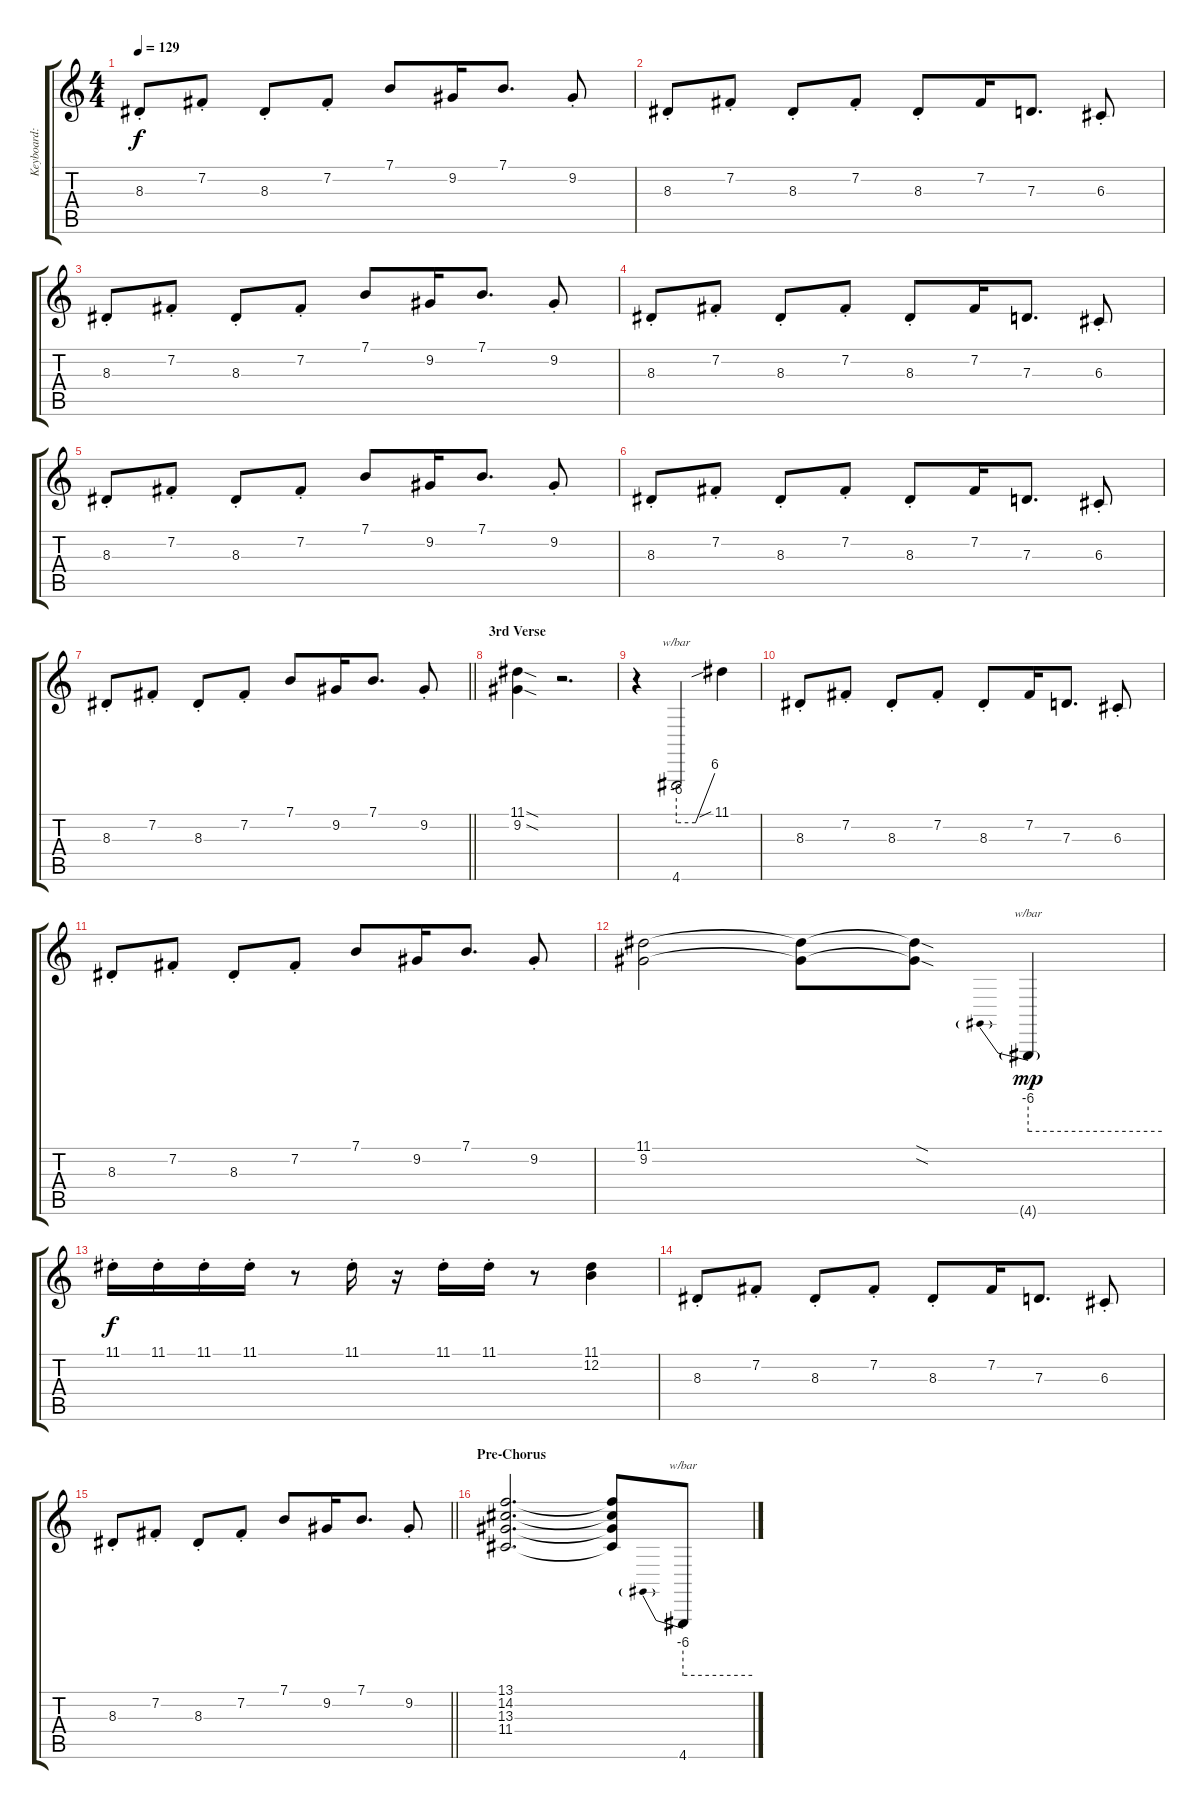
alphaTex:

\track ("Keyboard: Tsumugi Kotobuki" "Keyboard: ") {instrument lead2sawtooth}
\staff {score tabs}
\tuning (E4 B3 G3 D3 A2 E2) {hide}
\ts (4 4)
\tempo 129
\clef g2
\ks c
8.3{st}.8{dy f} 7.2{st}.8 8.3{st}.8 7.2{st}.8 7.1.8 9.2.16 7.1.8{d} 9.2{st}.8 |
8.3{st}.8 7.2{st}.8 8.3{st}.8 7.2{st}.8 8.3{st}.8 7.2.16 7.3.8{d} 6.3{st}.8 |
8.3{st}.8 7.2{st}.8 8.3{st}.8 7.2{st}.8 7.1.8 9.2.16 7.1.8{d} 9.2{st}.8 |
8.3{st}.8 7.2{st}.8 8.3{st}.8 7.2{st}.8 8.3{st}.8 7.2.16 7.3.8{d} 6.3{st}.8 |
8.3{st}.8 7.2{st}.8 8.3{st}.8 7.2{st}.8 7.1.8 9.2.16 7.1.8{d} 9.2{st}.8 |
8.3{st}.8 7.2{st}.8 8.3{st}.8 7.2{st}.8 8.3{st}.8 7.2.16 7.3.8{d} 6.3{st}.8 |
\barLineRight lightlight
8.3{st}.8 7.2{st}.8 8.3{st}.8 7.2{st}.8 7.1.8 9.2.16 7.1.8{d} 9.2{st}.8 |
\section ("" "3rd Verse")
(11.1{sod} 9.2{sod}).4 r.2{d} |
r.4 4.6.2{tbe (custom default 0 -24 30 -24 60 24)} 11.1{sib}.4 |
8.3{st}.8 7.2{st}.8 8.3{st}.8 7.2{st}.8 8.3{st}.8 7.2.16 7.3.8{d} 6.3{st}.8 |
8.3{st}.8 7.2{st}.8 8.3{st}.8 7.2{st}.8 7.1.8 9.2.16 7.1.8{d} 9.2{st}.8 |
(11.1 9.2).2 (11.1{t} 9.2{t}).8 (11.1{sod t} 9.2{sod t}).8 4.6{g}.4{tbe (predive default 0 -24 60 -24) dy mp} |
11.1{st}.16{dy f balance 0} 11.1{st}.16 11.1{st}.16 11.1{st}.16 r.8 11.1{st}.16 r.16 11.1{st}.16 11.1{st}.16 r.8 (11.1 12.2).4 |
8.3{st}.8{balance 8} 7.2{st}.8 8.3{st}.8 7.2{st}.8 8.3{st}.8 7.2.16 7.3.8{d} 6.3{st}.8 |
\barLineRight lightlight
8.3{st}.8 7.2{st}.8 8.3{st}.8 7.2{st}.8 7.1.8 9.2.16 7.1.8{d} 9.2{st}.8 |
\section ("" "Pre-Chorus")
(13.1 14.2 13.3 11.4).2{d} (13.1{t} 14.2{t} 13.3{t} 11.4{t}).8 4.6.8{tbe (predive default 0 -24 60 -24)}
